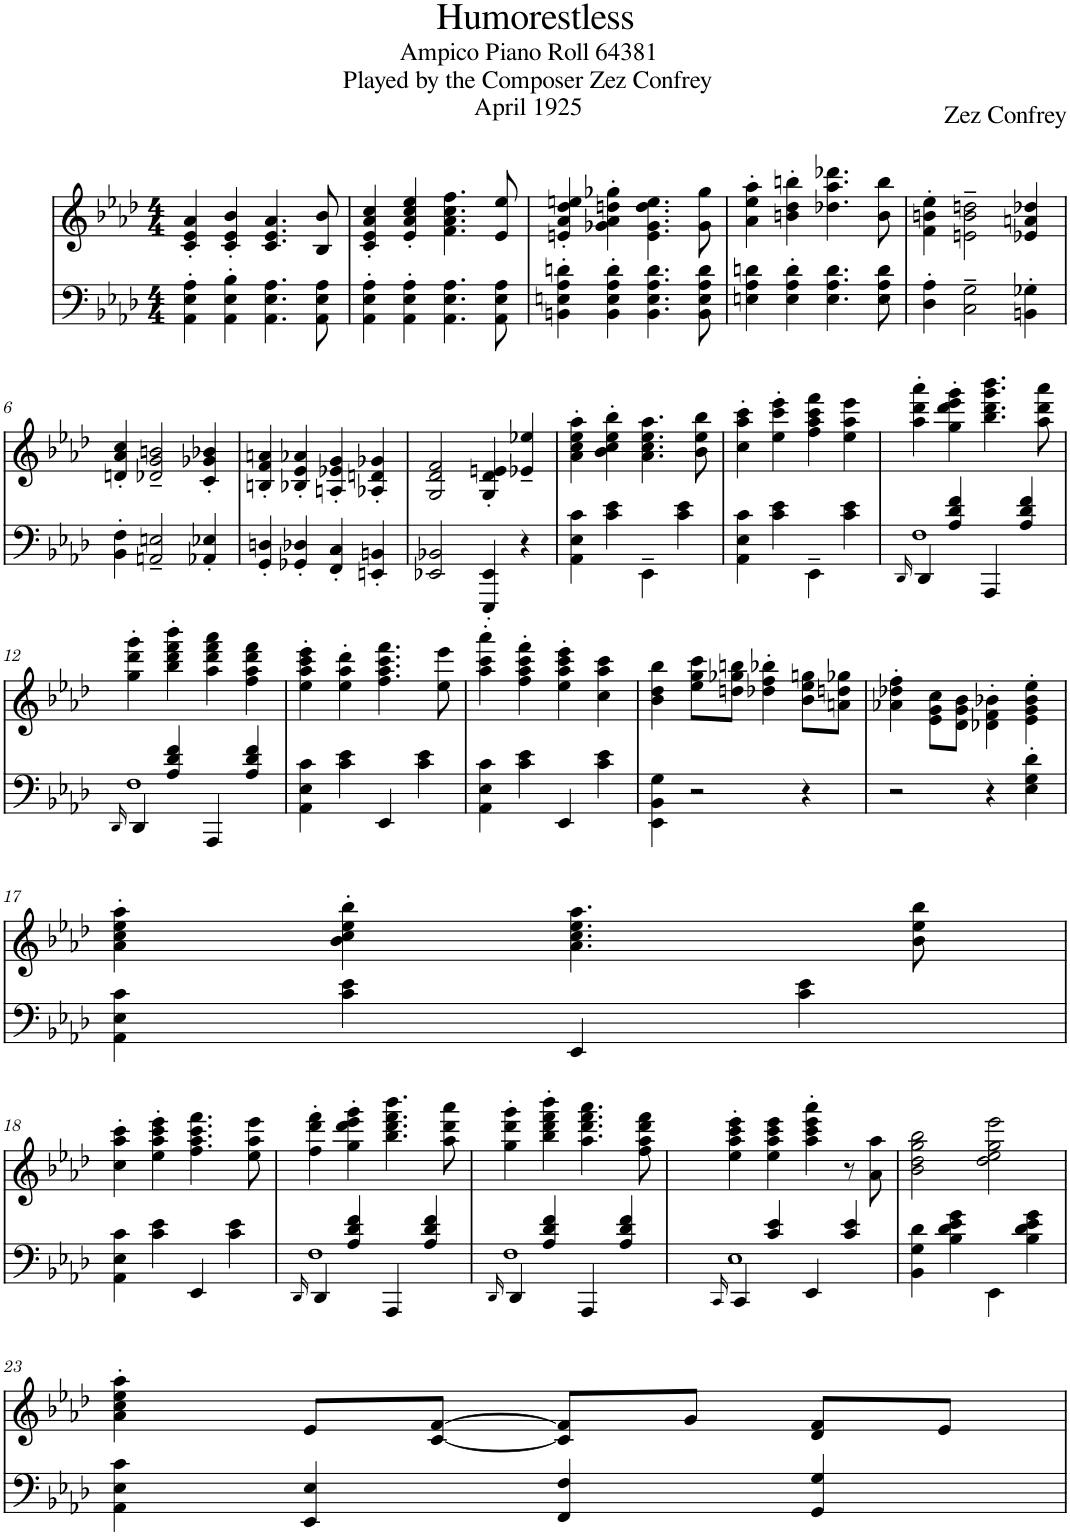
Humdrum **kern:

**kern	**kern
*part2	*part1
*staff2	*staff1
*I"Piano	*I"Piano
*I'Pno	*I'Pno
*clefF4	*clefG2
*k[b-e-a-d-]	*k[b-e-a-d-]
*A-:	*A-:
*M4/4	*M4/4
=1	=1
4AA-\' 4E-\' 4A-\'	4c/' 4e-/' 4a-/'
4AA-\' 4E-\' 4B-\'	4c/' 4e-/' 4b-/'
4.AA-\ 4.E-\ 4.A-\	4.c/ 4.e-/ 4.a-/
8AA-\ 8E-\ 8A-\	8B-/ 8b-/
=2	=2
4AA-\' 4E-\' 4A-\'	4c/' 4e-/' 4a-/' 4cc/'
4AA-\' 4E-\' 4A-\'	4e-/' 4a-/' 4cc/' 4ee-/'
4.AA-\ 4.E-\ 4.A-\	4.f\ 4.a-\ 4.cc\ 4.ff\
8AA-\ 8E-\ 8A-\	8e-/ 8ee-/
=3	=3
4BBn\' 4En\' 4A-\' 4dn\'	4en/' 4a-/' 4dd-/' 4een/'
4BB\' 4E\' 4A-\' 4d\'	4g-X\' 4a-\' 4ddn\' 4gg-X\'
4.BB\ 4.E\ 4.A-\ 4.d\	4.e\ 4.g-\ 4.dd\ 4.ee\
8BB\ 8E\ 8A-\ 8d\	8g-\ 8gg-\
=4	=4
4En\ 4A-\ 4dn\	4a-\' 4ee-\' 4aa-\'
4E\' 4A-\' 4d\'	4bn\' 4dd-\' 4bbn\'
4.E\ 4.A-\ 4.d\	4.dd-X\ 4.aa-\ 4.ddd-X\
8E\ 8A-\ 8d\	8b\ 8bb\
=5	=5
4D-\' 4A-\'	4f\' 4bn\' 4ee-\'
2C\~ 2G\~	2en\~ 2b\~ 2ddn\~
4BBn\' 4G-X\'	4e-X/ 4an/ 4dd-X/
!!LO:LB:g=z
=6	=6
4BB-\' 4F\'	4dn/' 4a-/' 4cc/'
2AAn/~ 2En/~	2d-X/~ 2g/~ 2bn/~
4AA-X/' 4E-X/'	4c/' 4g-X/' 4b-X/'
=7	=7
4GG/' 4Dn/'	4Bn/' 4f/' 4an/'
4GG-X/' 4D-X/'	4B-X/' 4e-/' 4a-X/'
4FF/' 4C/'	4An/' 4e-X/' 4g/'
4EEn/' 4BBn/'	4A-X/' 4dn/' 4g-X/'
=8	=8
2EE-X/ 2BB-X/	2G/ 2d-/ 2f/
4EEE-/' 4EE-/'	4G/' 4d-/' 4en/'
4r	4e-X/~ 4ee-X/~
=9	=9
4AA-\ 4E-\ 4c\	4a-\' 4cc\' 4ee-\' 4aa-\'
4c\ 4e-\	4b-\' 4cc\' 4ee-\' 4bb-\'
4EE-~\	4.a-\ 4.cc\ 4.ee-\ 4.aa-\
4c\ 4e-\	.
.	8b-\ 8ee-\ 8bb-\
=10	=10
4AA-\ 4E-\ 4c\	4cc\' 4aa-\' 4ccc\'
4c\ 4e-\	4ee-\' 4ccc\' 4eee-\'
4EE-~\	4ff\ 4aa-\ 4ccc\ 4fff\
4c\ 4e-\	4ee-\ 4aa-\ 4eee-\
=11	=11
16qDD-/	.
*^	*
4DD-/	1F	4aa-\' 4ddd-\' 4aaa-\'
4A-/ 4d-/ 4f/	.	4gg\' 4ddd-\' 4eee-\' 4ggg\'
4AAA-/	.	4.bb-\ 4.ddd-\ 4.ggg\ 4.bbb-\
4A-/ 4d-/ 4f/	.	.
.	.	8aa-\ 8ddd-\ 8aaa-\
!!LO:LB:g=z
=12	=12	=12
16qDD-/	.	.
4DD-/	1F	4gg\' 4ddd-\' 4ggg\'
4A-/ 4d-/ 4f/	.	4bb-\' 4ddd-\' 4fff\' 4bbb-\'
4AAA-/	.	4aa-\ 4ddd-\ 4fff\ 4aaa-\
4A-/ 4d-/ 4f/	.	4ff\ 4aa-\ 4ddd-\ 4fff\
*v	*v	*
=13	=13
4AA-\ 4E-\ 4c\	4ee-\' 4aa-\' 4ccc\' 4eee-\'
4c\ 4e-\	4ee-\' 4aa-\' 4ddd-\'
4EE-/	4.ff\ 4.aa-\ 4.ccc\ 4.fff\
4c\ 4e-\	.
.	8ee-\ 8eee-\
=14	=14
4AA-\ 4E-\ 4c\	4aa-\' 4ccc\' 4aaa-\'
4c\ 4e-\	4ff\' 4aa-\' 4ccc\' 4fff\'
4EE-/	4ee-\' 4aa-\' 4ccc\' 4eee-\'
4c\ 4e-\	4cc\ 4aa-\ 4ccc\
=15	=15
4EE-\ 4BB-\ 4G\	4b-\ 4dd-\ 4bb-\
2r	8ee-\ 8gg\ 8ccc\L
.	8ddn\ 8gg-X\ 8bbn\J
.	4dd-X\' 4ff\' 4bb-X\'
4r	8b-\ 8ee-\ 8ggn\L
.	8an\ 8ddn\ 8gg-X\J
=16	=16
2r	4a-X\' 4dd-X\' 4ff\'
.	8e-\ 8g\ 8cc\L
.	8d-\ 8g\ 8b-\J
4r	4d-X\' 4f\' 4b-X\'
4E-\' 4G\' 4d-\'	4e-\' 4g\' 4b-\' 4ee-\'
!!LO:LB:g=z
=17	=17
4AA-\ 4E-\ 4c\	4a-\' 4cc\' 4ee-\' 4aa-\'
4c\ 4e-\	4b-\' 4cc\' 4ee-\' 4bb-\'
4EE-/	4.a-\ 4.cc\ 4.ee-\ 4.aa-\
4c\ 4e-\	.
.	8b-\ 8ee-\ 8bb-\
!!LO:LB:g=z
=18	=18
4AA-\ 4E-\ 4c\	4cc\' 4aa-\' 4ccc\'
4c\ 4e-\	4ee-\' 4aa-\' 4ccc\' 4eee-\'
4EE-/	4.ff\ 4.aa-\ 4.ccc\ 4.fff\
4c\ 4e-\	.
.	8ee-\ 8aa-\ 8eee-\
=19	=19
16qDD-/	.
*^	*
4DD-/	1F	4ff\' 4ddd-\' 4fff\'
4A-/ 4d-/ 4f/	.	4gg\' 4ddd-\' 4eee-\' 4ggg\'
4AAA-/	.	4.bb-\ 4.ddd-\ 4.fff\ 4.bbb-\
4A-/ 4d-/ 4f/	.	.
.	.	8aa-\ 8ddd-\ 8aaa-\
=20	=20	=20
16qDD-/	.	.
4DD-/	1F	4gg\' 4ddd-\' 4ggg\'
4A-/ 4d-/ 4f/	.	4bb-\' 4ddd-\' 4fff\' 4bbb-\'
4AAA-/	.	4.aa-\ 4.ddd-\ 4.fff\ 4.aaa-\
4A-/ 4d-/ 4f/	.	.
.	.	8ff\ 8aa-\ 8ddd-\ 8fff\
=21	=21	=21
16qCC/	.	.
4CC/	1E-	4ee-\' 4aa-\' 4ccc\' 4eee-\'
4c/ 4e-/	.	4ee-\ 4aa-\ 4ccc\ 4eee-\
4EE-/	.	4aa-\' 4ccc\' 4eee-\' 4aaa-\'
4c/ 4e-/	.	8r
.	.	8a-\ 8aa-\
*v	*v	*
=22	=22
4BB-\ 4G\ 4d-\	2b-\ 2dd-\ 2gg\ 2bb-\
4B-\ 4d-\ 4e-\ 4g\	.
4EE-\	2dd-\ 2ee-\ 2gg\ 2eee-\
4B-\ 4d-\ 4e-\ 4g\	.
!!LO:LB:g=z
=23	=23
4AA-\ 4E-\ 4c\	4a-\' 4cc\' 4ee-\' 4aa-\'
4EE-/ 4E-/	8e-/L
.	[8c/ [8f/J
4FF/ 4F/	8c/] 8f/]L
.	8g/J
4GG/ 4G/	8d-/ 8f/L
.	8e-/J
=	=
*-	*-
